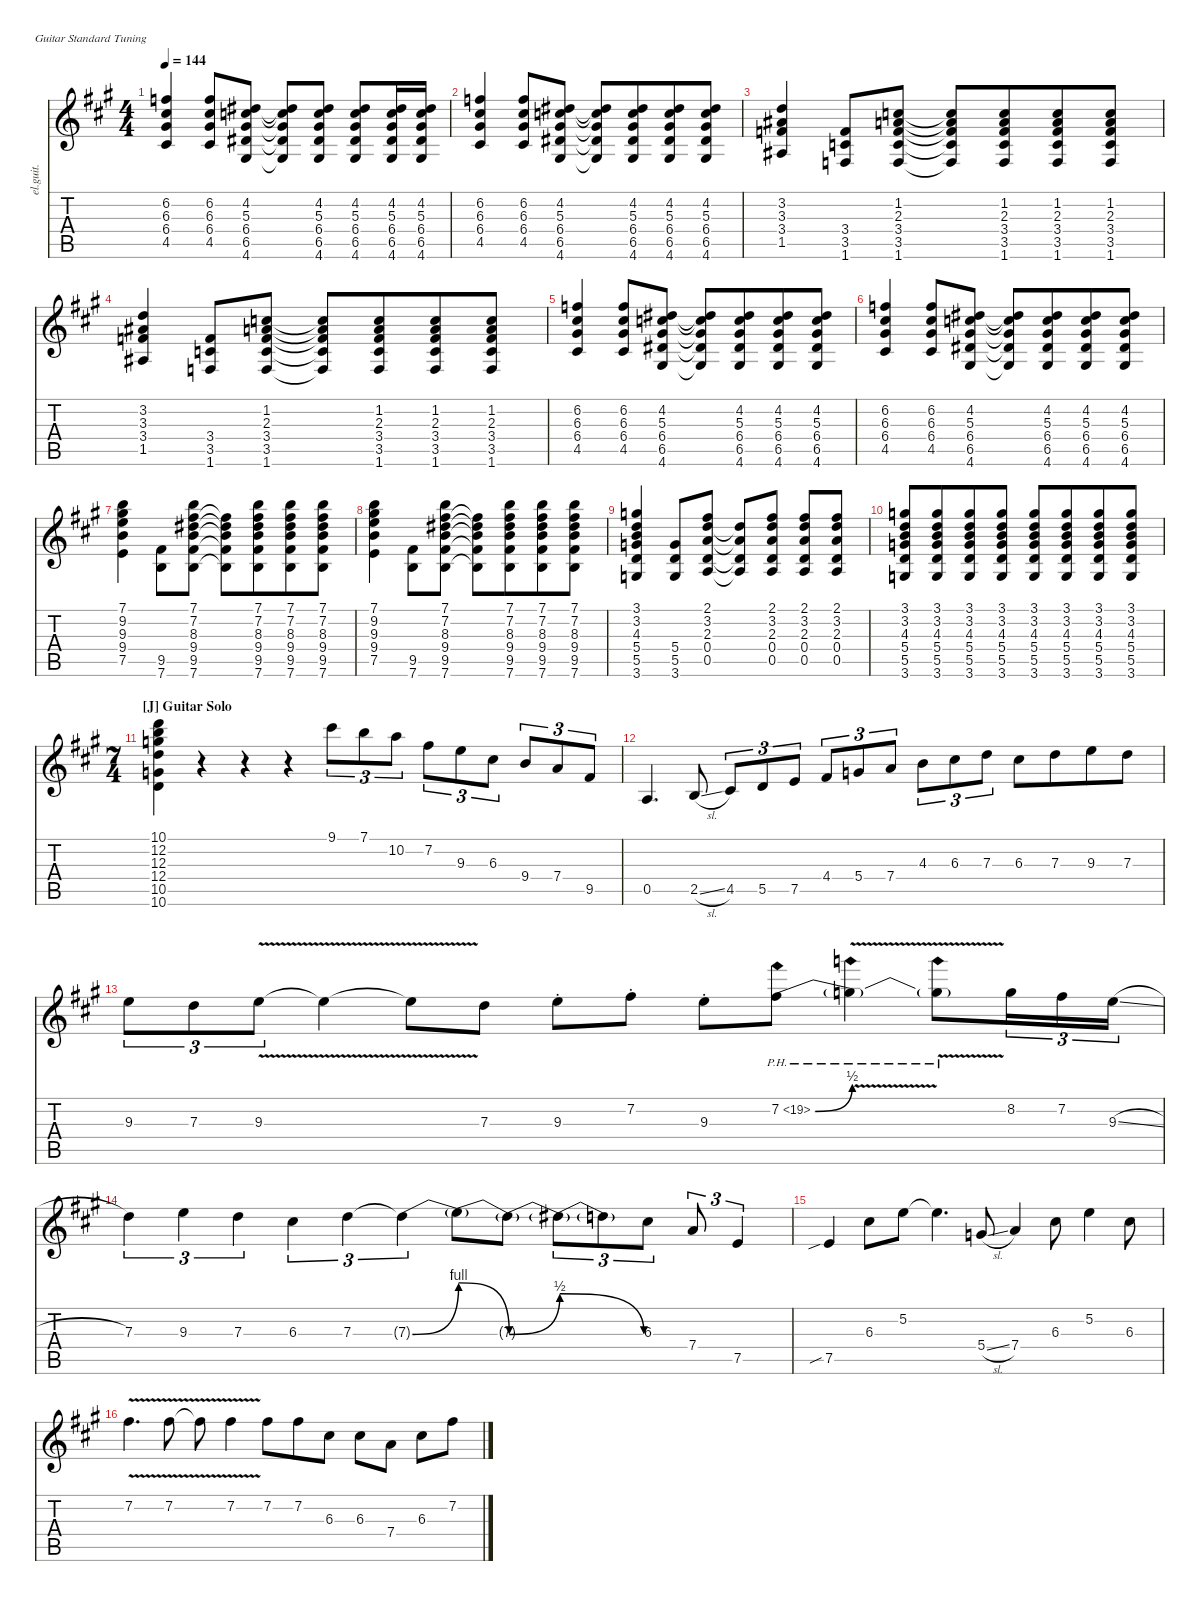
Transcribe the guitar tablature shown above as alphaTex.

\defaultSystemsLayout 4
\hideDynamics
\bracketExtendMode nobrackets
\track ("E.Guitar II (Right)" "el.guit.") {instrument distortionguitar}
\staff {score tabs}
\tuning (E4 B3 G3 D3 A2 E2)
\ts (4 4)
\tempo 144
\clef g2
\ks a
(4.5{acc #} 6.4{acc #} 6.3{acc #} 6.2{acc forcenatural}).4{dy mf beam Up} (4.5{acc #} 6.4{acc #} 6.3{acc #} 6.2{acc forcenatural}).8{beam Up} (4.6{acc #} 6.5{acc #} 6.4{acc #} 5.3{acc forcenatural} 4.2{acc #}).8{beam Up} (4.6{t acc #} 6.5{t acc #} 6.4{t acc #} 5.3{t acc forcenatural} 4.2{t acc #}).8{beam Up} (4.6{acc #} 6.5{acc #} 6.4{acc #} 5.3{acc forcenatural} 4.2{acc #}).8{beam Up} (4.6{acc #} 6.5{acc #} 6.4{acc #} 5.3{acc forcenatural} 4.2{acc #}).8{beam Up} (4.6{acc #} 6.5{acc #} 6.4{acc #} 5.3{acc forcenatural} 4.2{acc #}).16{beam Up} (4.6{acc #} 6.5{acc #} 6.4{acc #} 5.3{acc forcenatural} 4.2{acc #}).16{beam Up} |
(4.5{acc #} 6.4{acc #} 6.3{acc #} 6.2{acc forcenatural}).4{beam Up} (4.5{acc #} 6.4{acc #} 6.3{acc #} 6.2{acc forcenatural}).8{beam Up} (4.6{acc #} 6.5{acc #} 6.4{acc #} 5.3{acc forcenatural} 4.2{acc #}).8{beam Up} (4.6{t acc #} 6.5{t acc #} 6.4{t acc #} 5.3{t acc forcenatural} 4.2{t acc #}).8{beam Up} (4.6{acc #} 6.5{acc #} 6.4{acc #} 5.3{acc forcenatural} 4.2{acc #}).8{beam Up beam merge} (4.6{acc #} 6.5{acc #} 6.4{acc #} 5.3{acc forcenatural} 4.2{acc #}).8{beam Up} (4.6{acc #} 6.5{acc #} 6.4{acc #} 5.3{acc forcenatural} 4.2{acc #}).8{beam Up} |
(1.5{acc #} 3.4{acc forcenatural} 3.3{acc #} 3.2{acc forcenatural}).4{beam Up} (1.6{acc forcenatural} 3.5{acc forcenatural} 3.4{acc forcenatural}).8{beam Up} (1.6{acc forcenatural} 3.5{acc forcenatural} 3.4{acc forcenatural} 2.3{acc forcenatural} 1.2{acc forcenatural}).8{beam Up} (1.6{t acc forcenatural} 3.5{t acc forcenatural} 3.4{t acc forcenatural} 2.3{t acc forcenatural} 1.2{t acc forcenatural}).8{beam Up} (1.6{acc forcenatural} 3.5{acc forcenatural} 3.4{acc forcenatural} 2.3{acc forcenatural} 1.2{acc forcenatural}).8{beam Up beam merge} (1.6{acc forcenatural} 3.5{acc forcenatural} 3.4{acc forcenatural} 2.3{acc forcenatural} 1.2{acc forcenatural}).8{beam Up} (1.6{acc forcenatural} 3.5{acc forcenatural} 3.4{acc forcenatural} 2.3{acc forcenatural} 1.2{acc forcenatural}).8{beam Up} |
(1.5{acc #} 3.4{acc forcenatural} 3.3{acc #} 3.2{acc forcenatural}).4{beam Up} (1.6{acc forcenatural} 3.5{acc forcenatural} 3.4{acc forcenatural}).8{beam Up} (1.6{acc forcenatural} 3.5{acc forcenatural} 3.4{acc forcenatural} 2.3{acc forcenatural} 1.2{acc forcenatural}).8{beam Up} (1.6{t acc forcenatural} 3.5{t acc forcenatural} 3.4{t acc forcenatural} 2.3{t acc forcenatural} 1.2{t acc forcenatural}).8{beam Up} (1.6{acc forcenatural} 3.5{acc forcenatural} 3.4{acc forcenatural} 2.3{acc forcenatural} 1.2{acc forcenatural}).8{beam Up beam merge} (1.6{acc forcenatural} 3.5{acc forcenatural} 3.4{acc forcenatural} 2.3{acc forcenatural} 1.2{acc forcenatural}).8{beam Up} (1.6{acc forcenatural} 3.5{acc forcenatural} 3.4{acc forcenatural} 2.3{acc forcenatural} 1.2{acc forcenatural}).8{beam Up} |
(4.5{acc #} 6.4{acc #} 6.3{acc #} 6.2{acc forcenatural}).4{beam Up} (4.5{acc #} 6.4{acc #} 6.3{acc #} 6.2{acc forcenatural}).8{beam Up} (4.6{acc #} 6.5{acc #} 6.4{acc #} 5.3{acc forcenatural} 4.2{acc #}).8{beam Up} (4.6{t acc #} 6.5{t acc #} 6.4{t acc #} 5.3{t acc forcenatural} 4.2{t acc #}).8{beam Up} (4.6{acc #} 6.5{acc #} 6.4{acc #} 5.3{acc forcenatural} 4.2{acc #}).8{beam Up beam merge} (4.6{acc #} 6.5{acc #} 6.4{acc #} 5.3{acc forcenatural} 4.2{acc #}).8{beam Up} (4.6{acc #} 6.5{acc #} 6.4{acc #} 5.3{acc forcenatural} 4.2{acc #}).8{beam Up} |
(4.5{acc #} 6.4{acc #} 6.3{acc #} 6.2{acc forcenatural}).4{beam Up} (4.5{acc #} 6.4{acc #} 6.3{acc #} 6.2{acc forcenatural}).8{beam Up} (4.6{acc #} 6.5{acc #} 6.4{acc #} 5.3{acc forcenatural} 4.2{acc #}).8{beam Up} (4.6{t acc #} 6.5{t acc #} 6.4{t acc #} 5.3{t acc forcenatural} 4.2{t acc #}).8{beam Up} (4.6{acc #} 6.5{acc #} 6.4{acc #} 5.3{acc forcenatural} 4.2{acc #}).8{beam Up beam merge} (4.6{acc #} 6.5{acc #} 6.4{acc #} 5.3{acc forcenatural} 4.2{acc #}).8{beam Up} (4.6{acc #} 6.5{acc #} 6.4{acc #} 5.3{acc forcenatural} 4.2{acc #}).8{beam Up} |
(7.5{acc forcenatural} 9.4{acc forcenatural} 9.3{acc forcenatural} 9.2{acc #} 7.1{acc forcenatural}).4{beam Down} (7.6{acc forcenatural} 9.5{acc #}).8{beam Down} (7.6{acc forcenatural} 9.5{acc #} 9.4{acc forcenatural} 8.3{acc #} 7.2{acc #} 7.1{acc forcenatural}).8{beam Down} (7.6{t acc forcenatural} 9.5{t acc #} 9.4{t acc forcenatural} 8.3{t acc #} 7.2{t acc #}).8{beam Down} (7.6{acc forcenatural} 9.5{acc #} 9.4{acc forcenatural} 8.3{acc #} 7.2{acc #} 7.1{acc forcenatural}).8{beam Down beam merge} (7.6{acc forcenatural} 9.5{acc #} 9.4{acc forcenatural} 8.3{acc #} 7.2{acc #} 7.1{acc forcenatural}).8{beam Down} (7.6{acc forcenatural} 9.5{acc #} 9.4{acc forcenatural} 8.3{acc #} 7.2{acc #} 7.1{acc forcenatural}).8{beam Down} |
(7.5{acc forcenatural} 9.4{acc forcenatural} 9.3{acc forcenatural} 9.2{acc #} 7.1{acc forcenatural}).4{beam Down} (7.6{acc forcenatural} 9.5{acc #}).8{beam Down} (7.6{acc forcenatural} 9.5{acc #} 9.4{acc forcenatural} 8.3{acc #} 7.2{acc #} 7.1{acc forcenatural}).8{beam Down} (7.6{t acc forcenatural} 9.5{t acc #} 9.4{t acc forcenatural} 8.3{t acc #} 7.2{t acc #}).8{beam Down} (7.6{acc forcenatural} 9.5{acc #} 9.4{acc forcenatural} 8.3{acc #} 7.2{acc #} 7.1{acc forcenatural}).8{beam Down beam merge} (7.6{acc forcenatural} 9.5{acc #} 9.4{acc forcenatural} 8.3{acc #} 7.2{acc #} 7.1{acc forcenatural}).8{beam Down} (7.6{acc forcenatural} 9.5{acc #} 9.4{acc forcenatural} 8.3{acc #} 7.2{acc #} 7.1{acc forcenatural}).8{beam Down} |
(5.5{acc forcenatural} 5.4{acc forcenatural} 4.3{acc forcenatural} 3.2{acc forcenatural} 3.1{acc forcenatural} 3.6{acc forcenatural}).4{beam Up} (3.6{acc forcenatural} 5.5{acc forcenatural} 5.4{acc forcenatural}).8{beam Up} (0.5{acc forcenatural} 0.4{acc forcenatural} 2.3{acc forcenatural} 3.2{acc forcenatural} 2.1{acc #}).8{beam Up} (0.5{t acc forcenatural} 0.4{t acc forcenatural} 2.3{t acc forcenatural} 3.2{t acc forcenatural}).8{beam Up} (0.5{acc forcenatural} 0.4{acc forcenatural} 2.3{acc forcenatural} 3.2{acc forcenatural} 2.1{acc #}).8{beam Up} (0.5{acc forcenatural} 0.4{acc forcenatural} 2.3{acc forcenatural} 3.2{acc forcenatural} 2.1{acc #}).8{beam Up} (0.5{acc forcenatural} 0.4{acc forcenatural} 2.3{acc forcenatural} 3.2{acc forcenatural} 2.1{acc #}).8{beam Up} |
\scale
0.761898 (5.5{acc forcenatural} 5.4{acc forcenatural} 4.3{acc forcenatural} 3.2{acc forcenatural} 3.1{acc forcenatural} 3.6{acc forcenatural}).8{beam Up} (5.5{acc forcenatural} 5.4{acc forcenatural} 4.3{acc forcenatural} 3.2{acc forcenatural} 3.1{acc forcenatural} 3.6{acc forcenatural}).8{beam Up beam merge} (5.5{acc forcenatural} 5.4{acc forcenatural} 4.3{acc forcenatural} 3.2{acc forcenatural} 3.1{acc forcenatural} 3.6{acc forcenatural}).8{beam Up} (5.5{acc forcenatural} 5.4{acc forcenatural} 4.3{acc forcenatural} 3.2{acc forcenatural} 3.1{acc forcenatural} 3.6{acc forcenatural}).8{beam Up} (5.5{acc forcenatural} 5.4{acc forcenatural} 4.3{acc forcenatural} 3.2{acc forcenatural} 3.1{acc forcenatural} 3.6{acc forcenatural}).8{beam Up} (5.5{acc forcenatural} 5.4{acc forcenatural} 4.3{acc forcenatural} 3.2{acc forcenatural} 3.1{acc forcenatural} 3.6{acc forcenatural}).8{beam Up beam merge} (5.5{acc forcenatural} 5.4{acc forcenatural} 4.3{acc forcenatural} 3.2{acc forcenatural} 3.1{acc forcenatural} 3.6{acc forcenatural}).8{beam Up} (5.5{acc forcenatural} 5.4{acc forcenatural} 4.3{acc forcenatural} 3.2{acc forcenatural} 3.1{acc forcenatural} 3.6{acc forcenatural}).8{beam Up} |
\ts (7 4)
\beaming (8 6 4 4)
\section ("J" "Guitar Solo")
(10.5{acc forcenatural} 12.4{acc forcenatural} 12.3{acc forcenatural} 12.2{acc forcenatural} 10.1{acc forcenatural} 10.6{acc forcenatural}).4{instrument distortionguitar beam Down} r.4{beam Down} r.4{beam Down} r.4{beam Down} 9.1{acc #}.8{tu (3 2) beam Down} 7.1{acc forcenatural}.8{tu (3 2) beam Down} 10.2{acc forcenatural}.8{tu (3 2) beam Down} 7.2{acc #}.8{tu (3 2) beam Down} 9.3{acc forcenatural}.8{tu (3 2) beam Down} 6.3{acc #}.8{tu (3 2) beam Down} 9.4{acc forcenatural}.8{tu (3 2) beam Up} 7.4{acc forcenatural}.8{tu (3 2) beam Up} 9.5{acc #}.8{tu (3 2) beam Up} |
0.5{acc forcenatural}.4{d beam Up} 2.5{sl acc forcenatural}.8{beam Up} 4.5{acc #}.8{tu (3 2) beam Up} 5.5{acc forcenatural}.8{tu (3 2) beam Up} 7.5{acc forcenatural}.8{tu (3 2) beam Up} 4.4{acc #}.8{tu (3 2) beam Up} 5.4{acc forcenatural}.8{tu (3 2) beam Up} 7.4{acc forcenatural}.8{tu (3 2) beam Up} 4.3{acc forcenatural}.8{tu (3 2) beam Down} 6.3{acc #}.8{tu (3 2) beam Down} 7.3{acc forcenatural}.8{tu (3 2) beam Down} 6.3{acc #}.8{beam Down} 7.3{acc forcenatural}.8{beam Down} 9.3{acc forcenatural}.8{beam Down} 7.3{acc forcenatural}.8{beam Down} |
9.3{acc forcenatural}.8{tu (3 2) beam Down} 7.3{acc forcenatural}.8{tu (3 2) beam Down} 9.3{v acc forcenatural}.8{tu (3 2) beam Down} 9.3{v t acc forcenatural}.4{beam Down} 9.3{v t acc forcenatural}.8{beam Down} 7.3{acc forcenatural}.8{beam Down} 9.3{st acc forcenatural}.8{beam Down} 7.2{st acc #}.8{beam Down beam split} 9.3{st acc forcenatural}.8{beam Down} 7.2{be (bend 0 0 60 2) ph 12 acc #}.8{beam Down} 7.2{ph 12 v t}.4{beam Down} 7.2{ph 12 v t}.8{beam Down beam merge} 8.2{acc forcenatural}.16{tu (3 2) beam Down} 7.2{acc #}.16{tu (3 2) beam Down} 9.3{sl acc forcenatural}.16{tu (3 2) beam Down} |
7.3{acc forcenatural}.4{tu (3 2) beam Down} 9.3{acc forcenatural}.4{tu (3 2) beam Down} 7.3{acc forcenatural}.4{tu (3 2) beam Down} 6.3{acc #}.4{tu (3 2) beam Down} 7.3{acc forcenatural}.4{tu (3 2) beam Down} 7.3{be (bend 0 0 60 4) t acc forcenatural}.4{tu (3 2) beam Down} 7.3{be (release 0 4 59.4 0) t}.8{beam Down} 7.3{be (bend 0 0 59.4 2) t acc forcenatural}.8{beam Down} 7.3{be (release 0 2 59.4 0) t}.8{tu (3 2) beam Down} 7.3{t acc forcenatural}.8{tu (3 2) beam Down} 6.3{acc #}.8{tu (3 2) beam Down} 7.4{acc forcenatural}.8{tu (3 2) beam Up} 7.5{acc forcenatural}.4{tu (3 2) beam Up} |
7.5{sib acc forcenatural}.4{beam Up} 6.3{acc #}.8{beam Down} 5.2{acc forcenatural}.8{beam Down} 5.2{t acc forcenatural}.4{d beam Down} 5.4{sl acc forcenatural}.8{beam Up} 7.4{acc forcenatural}.4{beam Up} 6.3{acc #}.8{beam Down} 5.2{acc forcenatural}.4{beam Down} 6.3{acc #}.8{beam Down} |
7.2{v acc #}.4{d beam Down} 7.2{v acc #}.8{beam Down beam split} 7.2{v t acc #}.8{beam Down} 7.2{v acc #}.4{beam Down} 7.2{acc #}.8{beam Down} 7.2{acc #}.8{beam Down} 6.3{acc #}.8{beam Down} 6.3{acc #}.8{beam Down} 7.4{acc forcenatural}.8{beam Down beam split} 6.3{acc #}.8{beam Down} 7.2{acc #}.8{beam Down}
